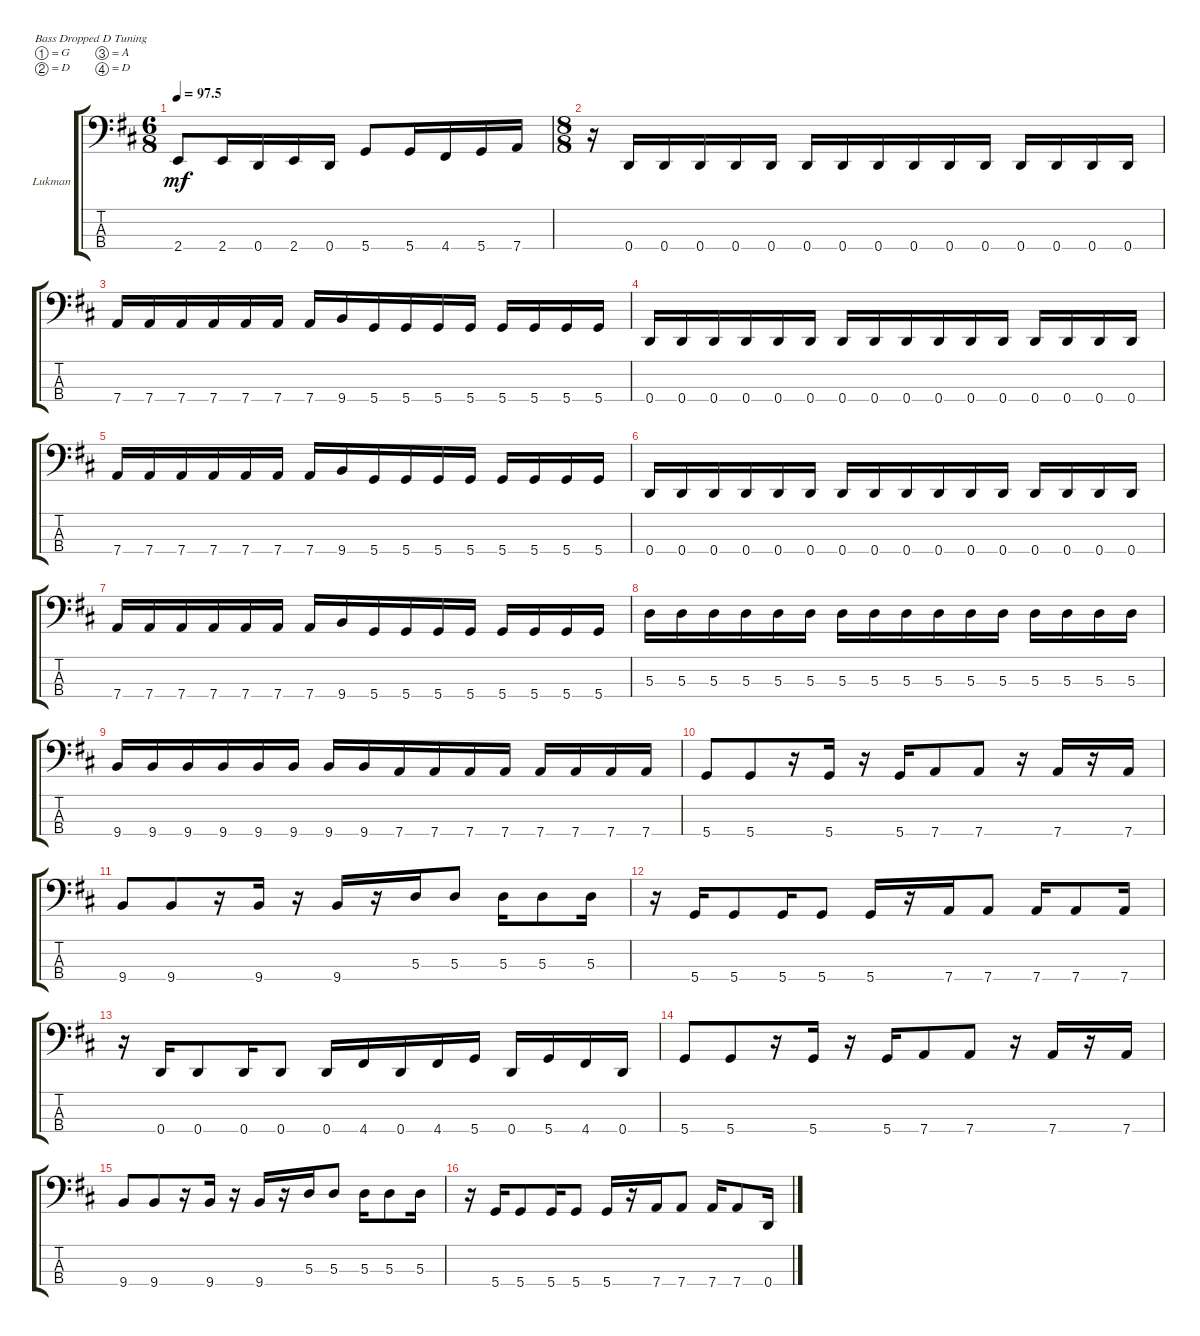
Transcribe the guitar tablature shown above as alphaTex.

\defaultSystemsLayout 4
\bracketExtendMode groupsimilarinstruments
\firstSystemTrackNameOrientation horizontal
\otherSystemsTrackNameOrientation horizontal
\track ("Bass" "Lukman") {instrument electricbassfinger}
\staff {score tabs}
\tuning (G2 D2 A1 D1)
\ts (6 8)
\tempo
97.5
\accidentals auto
\clef f4
\ottava regular
\simile none
\ks d
2.4.8{dy mf} 2.4.16 0.4.16 2.4.16 0.4.16 5.4.8 5.4.16 4.4.16 5.4.16 7.4.16 |
\ts (8 8)
r.16 0.4.16 0.4.16 0.4.16 0.4.16 0.4.16 0.4.16 0.4.16 0.4.16 0.4.16 0.4.16 0.4.16 0.4.16 0.4.16 0.4.16 0.4.16 |
7.4.16 7.4.16 7.4.16 7.4.16 7.4.16 7.4.16 7.4.16 9.4.16 5.4.16 5.4.16 5.4.16 5.4.16 5.4.16 5.4.16 5.4.16 5.4.16 |
0.4.16 0.4.16 0.4.16 0.4.16 0.4.16 0.4.16 0.4.16 0.4.16 0.4.16 0.4.16 0.4.16 0.4.16 0.4.16 0.4.16 0.4.16 0.4.16 |
7.4.16 7.4.16 7.4.16 7.4.16 7.4.16 7.4.16 7.4.16 9.4.16 5.4.16 5.4.16 5.4.16 5.4.16 5.4.16 5.4.16 5.4.16 5.4.16 |
0.4.16 0.4.16 0.4.16 0.4.16 0.4.16 0.4.16 0.4.16 0.4.16 0.4.16 0.4.16 0.4.16 0.4.16 0.4.16 0.4.16 0.4.16 0.4.16 |
7.4.16 7.4.16 7.4.16 7.4.16 7.4.16 7.4.16 7.4.16 9.4.16 5.4.16 5.4.16 5.4.16 5.4.16 5.4.16 5.4.16 5.4.16 5.4.16 |
5.3.16 5.3.16 5.3.16 5.3.16 5.3.16 5.3.16 5.3.16 5.3.16 5.3.16 5.3.16 5.3.16 5.3.16 5.3.16 5.3.16 5.3.16 5.3.16 |
9.4.16 9.4.16 9.4.16 9.4.16 9.4.16 9.4.16 9.4.16 9.4.16 7.4.16 7.4.16 7.4.16 7.4.16 7.4.16 7.4.16 7.4.16 7.4.16 |
5.4.8 5.4.8 r.16 5.4.16 r.16 5.4.16 7.4.8 7.4.8 r.16 7.4.16 r.16 7.4.16 |
9.4.8 9.4.8 r.16 9.4.16 r.16 9.4.16 r.16 5.3.16 5.3.8 5.3.16 5.3.8 5.3.16 |
r.16 5.4.16 5.4.8 5.4.16 5.4.8 5.4.16 r.16 7.4.16 7.4.8 7.4.16 7.4.8 7.4.16 |
r.16 0.4.16 0.4.8 0.4.16 0.4.8 0.4.16 4.4.16 0.4.16 4.4.16 5.4.16 0.4.16 5.4.16 4.4.16 0.4.16 |
5.4.8 5.4.8 r.16 5.4.16 r.16 5.4.16 7.4.8 7.4.8 r.16 7.4.16 r.16 7.4.16 |
9.4.8 9.4.8 r.16 9.4.16 r.16 9.4.16 r.16 5.3.16 5.3.8 5.3.16 5.3.8 5.3.16 |
r.16 5.4.16 5.4.8 5.4.16 5.4.8 5.4.16 r.16 7.4.16 7.4.8 7.4.16 7.4.8 0.4.16
